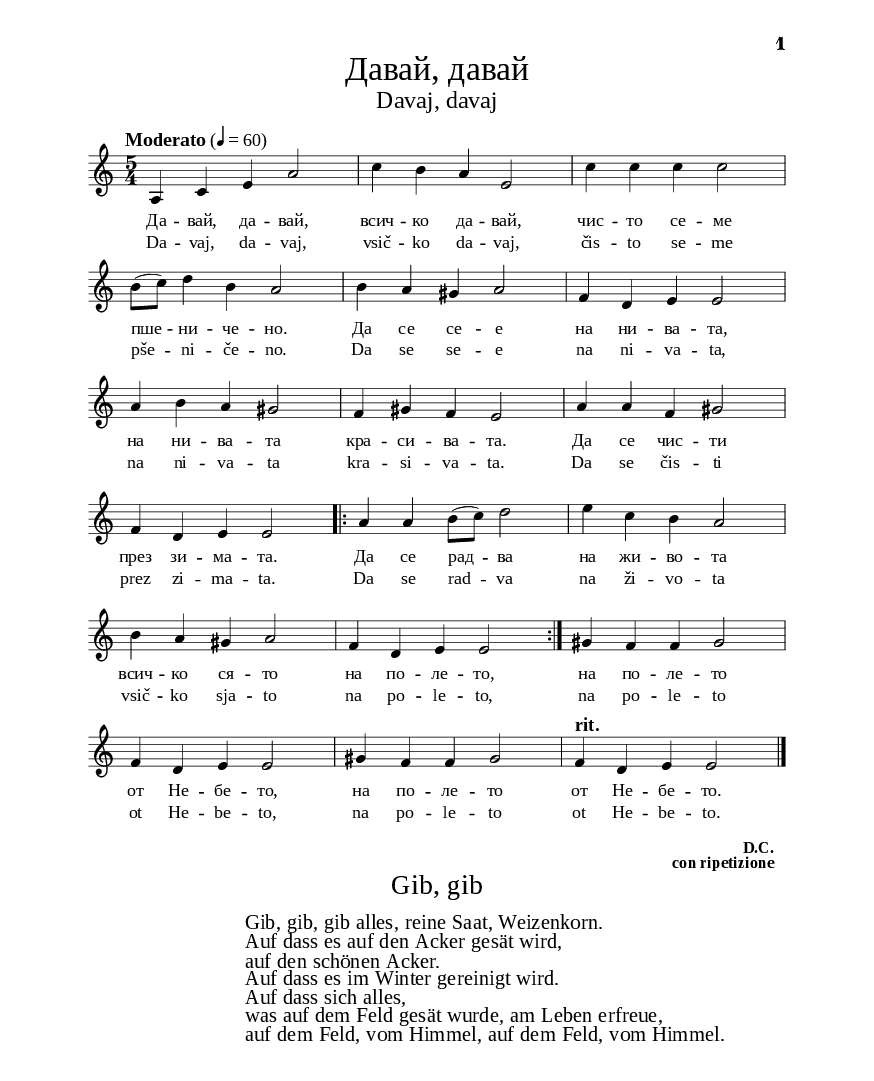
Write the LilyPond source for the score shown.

\version "2.24.3"

% include paper part and global functions
\include "include/globals.ily"

\bookpart {
  \label #'ref092_2
  \tocItem \markup "Давай, давай – Davaj, davaj "
  \include "include/bookpart-paper.ily"
  \score {
    \include "include/score-layout.ily"

    \new Voice \absolute  {
      \clef treble
      \key a \minor
      \time 5/4
      \tempoFunc "Moderato" 4 "60"

      a4 c' e' a'2 |c''4 b' a' e'2 | c''4 c'' c'' c''2 \break |

      b'8 ( c'' ) d''4 b' a'2 | b'4 a' gis' a'2 | f'4 d' e' e'2 \break |

      a'4 b' a' gis'2 | f'4 gis' f' e'2 | a'4 a' f' gis'2 \break |

      f'4 d' e' e'2  \bar ".|:"
      | a'4 a' b'8 ( c'' ) d''2 |  e''4 c'' b' a'2 \break | % 13

      b'4 a' gis' a'2 | f'4 d' e' e'2
      \bar ":|." | gis'4 f' f' gis'2 \break |

      f'4 d' e' e'2 | gis'4 f' f' gis'2 | \tempo "rit." f'4  d' e' e'2 | \bar "|."

    }



    \addlyrics {
      Да -- вай, да  -- вай, всич -- ко да -- вай,

      чис -- то се -- ме пше -- ни -- че -- но.

      Да се се -- е на ни -- ва -- та, на ни -- ва -- та кра -- си -- ва -- та.

      Да се чис -- ти през зи -- ма -- та.

      Да се рад -- ва на жи -- во -- та

      всич -- ко ся -- то на по -- ле -- то,

      на по -- ле -- то от Hе -- бе -- то,

      на по -- ле -- то от Hе -- бе -- то.

    }

    \addlyrics {
      Da -- vaj, da  -- vaj, vsič -- ko da -- vaj,

      čis -- to se -- me pše -- ni -- če -- no.

      Da se se -- e na ni -- va -- ta, na ni -- va -- ta kra -- si -- va -- ta.

      Da se čis -- ti prez zi -- ma -- ta.

      Da se rad -- va na ži -- vo -- ta

      vsič -- ko sja -- to na po -- le -- to,

      na po -- le -- to ot He -- be -- to,

      na po -- le -- to ot He -- be -- to.

    }

    \header {
      title = \titleFunc "Давай, давай" "Davaj, davaj"
    }

    \midi{}

  } % score

  \markup \empty-one
  \markup \dc-two "D.C.""con ripetizione"

  % include foreign translation(s) of the song
  \version "2.24.3"

\markup \fill-line { \fontsize #deTitleFontSize "Gib, gib" }
\markup \null
\markup \null

\markup \abs-fontsize #10 {

   \hspace #20
  \override #`(baseline-skip . ,deCoupletBaselineSkip)
  \column {
    \line { " "Gib, gib, gib alles, reine Saat, Weizenkorn. }
    \line { " "Auf dass es auf den Acker gesät wird, }
    \line { " "auf den schönen Acker. }
    \line { " "Auf dass es im Winter gereinigt wird. }
    \line { " "Auf dass sich alles,  }
    \line { " "was auf dem Feld gesät wurde, am Leben erfreue, }
    \line { " "auf dem Feld, vom Himmel, auf dem Feld, vom Himmel. }
  }
}


} % bookpart
